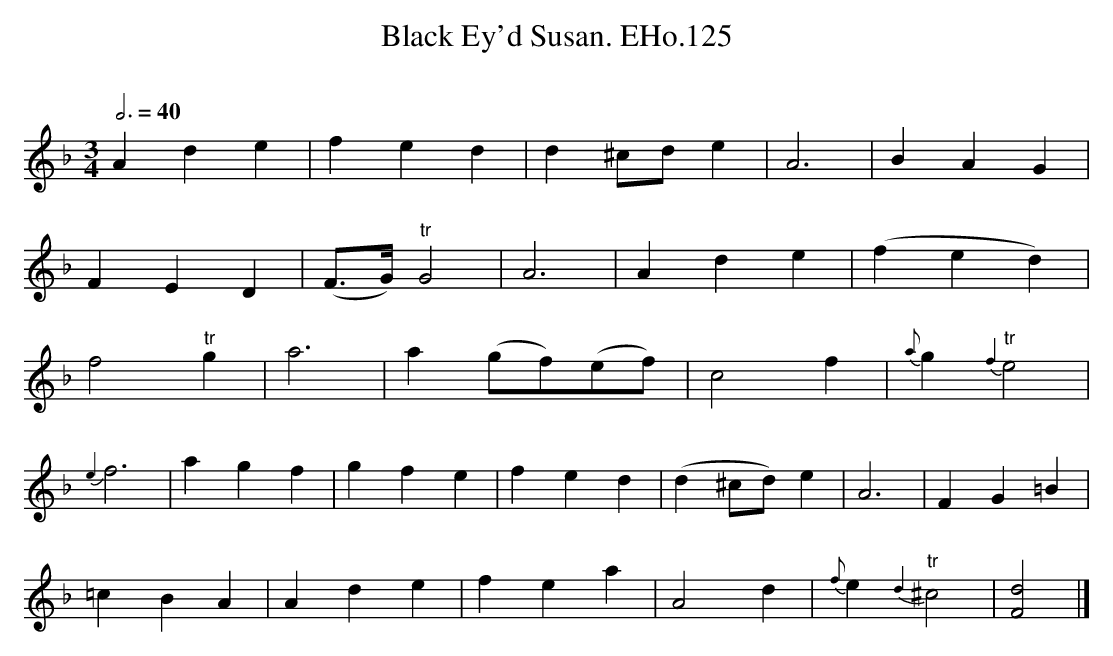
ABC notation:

X:1
T:Black Ey'd Susan. EHo.125
M:3/4
L:1/8
Q:3/4=40
O:
K:F
A2d2e2 | f2e2d2 | d2^cde2 | A6 | B2A2G2 |
F2E2D2 | (F>G) "tr"G4 | A6 | A2d2e2 | (f2e2d2) |
f4"tr"g2 | a6 | a2(gf)(ef) | c4f2 | {a}g2 {f2}"tr"e4 |
{e2}f6 | a2g2f2 | g2f2e2 | f2e2d2 | (d2^cd)e2 | A6 | F2G2=B2 |
=c2B2A2 | A2d2e2 | f2e2a2 | A4d2 | {f}e2{d2}"tr"^c4 | [F4d4] |]
